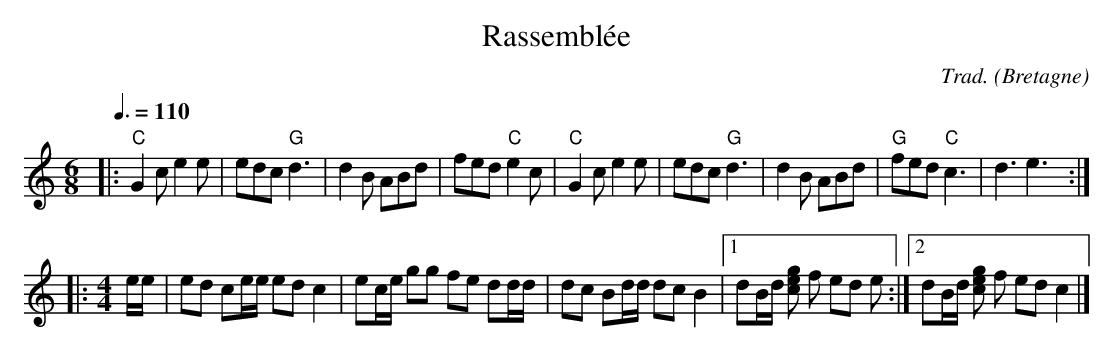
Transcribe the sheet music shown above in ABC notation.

X:1
T:Rassemblée
C:Trad.
O:Bretagne
M:6/8
L:1/16
Q:3/8=110
K:Cmaj
|: "C"G4 c2 e4 e2 | e2d2c2 "G"d6 | d4 B2 A2B2d2 | f2e2d2 "C"e4 c2 |\
"C"G4 c2 e4 e2 | e2d2c2 "G"d6 | d4 B2 A2B2d2 | "G"f2e2d2 "C"c6 | d6 e6 ::
M:4/4
L:1/16
ee | e2d2 c2ee e2d2 c4 | e2ce g2g2 f2e2 d2dd | d2c2 B2dd d2c2 B4 |1 \
d2Bd [c2e2g2] f2 e2d2 e2 :|2 d2Bd [c2e2g2] f2 e2d2 c4 |]
